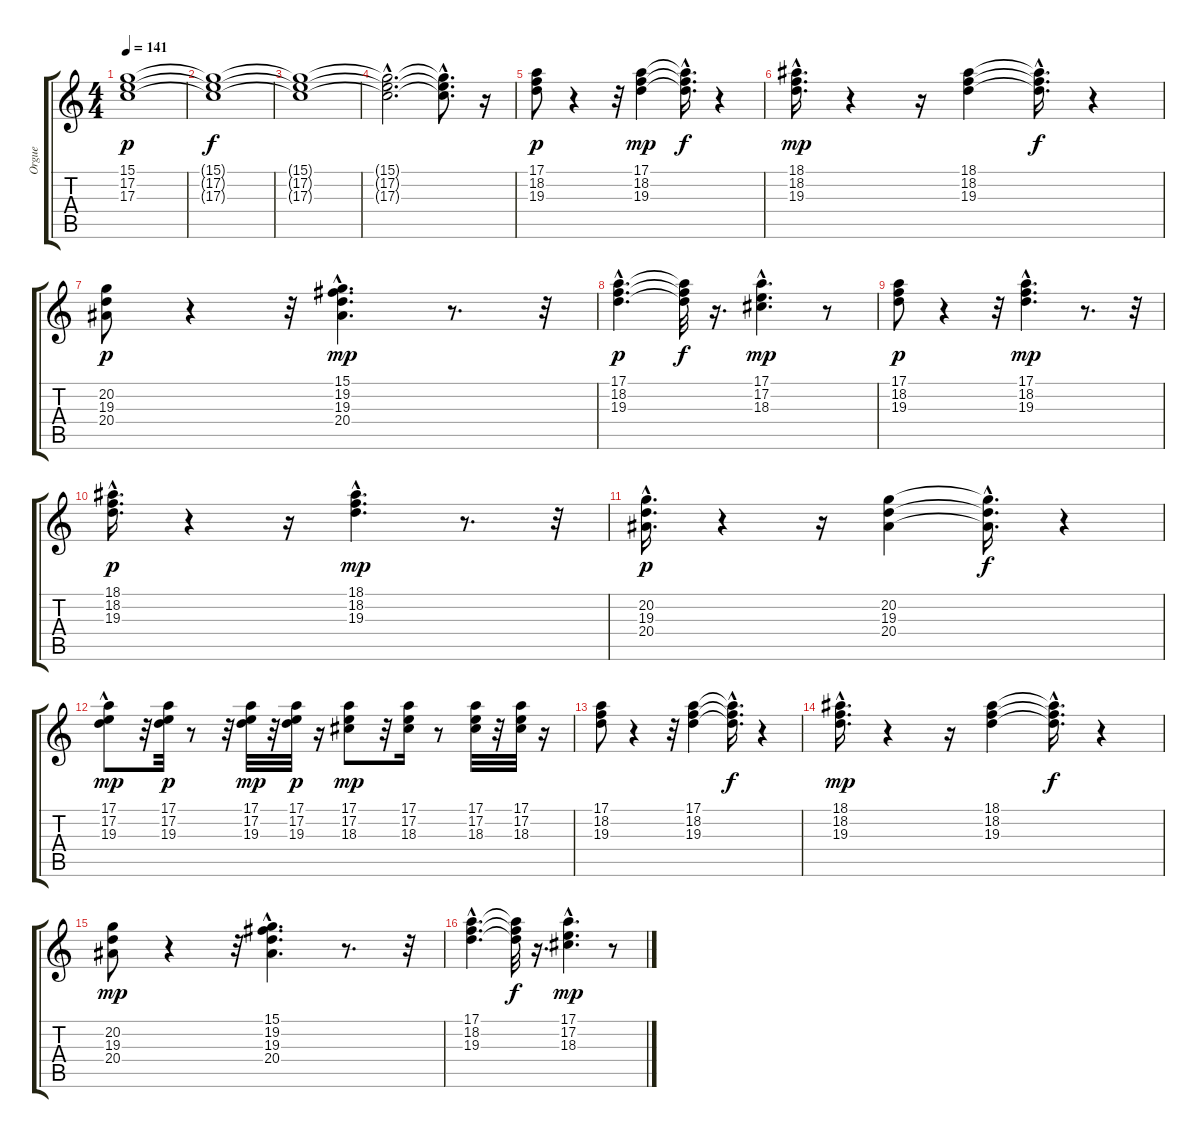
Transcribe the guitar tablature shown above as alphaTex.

\track ("Orgue" "Orgue") {instrument drawbarorgan}
\staff {score tabs}
\tuning (E4 B3 G3 D3 A2 E2) {hide}
\ts (4 4)
\tempo 141
\clef g2
\ks c
(15.1 17.2 17.3).1{dy p} |
(15.1{t} 17.2{t} 17.3{t}).1{dy f} |
(15.1{t} 17.2{t} 17.3{t}).1 |
(15.1{hac t} 17.2{hac t} 17.3{hac t}).2{d} (15.1{hac t} 17.2{hac t} 17.3{hac t}).8{d} r.16 |
(17.1 18.2 19.3).8{dy p volume 16} r.4 r.32 (17.1 18.2 19.3).4{dy mp} (17.1{hac t} 18.2{hac t} 19.3{hac t}).16{d dy f} r.4 |
(18.1{hac} 18.2{hac} 19.3{hac}).16{d dy mp} r.4 r.16 (18.1 18.2 19.3).4 (18.1{hac t} 18.2{hac t} 19.3{hac t}).16{d dy f} r.4 |
(20.2 19.3 20.4).8{dy p} r.4 r.32 (15.1{hac} 19.2 19.3{hac} 20.4).4{d dy mp} r.8{d} r.32 |
(17.1{hac} 18.2{hac} 19.3{hac}).4{d dy p} (17.1{t} 18.2{t} 19.3{t}).32{dy f} r.16{d} (17.1{hac} 17.2 18.3{hac}).4{d dy mp} r.8 |
(17.1 18.2 19.3).8{dy p} r.4 r.32 (17.1 18.2 19.3{hac}).4{d dy mp} r.8{d} r.32 |
(18.1{hac} 18.2{hac} 19.3{hac}).16{d dy p} r.4 r.16 (18.1{hac} 18.2 19.3{hac}).4{d dy mp} r.8{d} r.32 |
(20.2{hac} 19.3{hac} 20.4{hac}).16{d dy p} r.4 r.16 (20.2 19.3 20.4).4 (20.2{hac t} 19.3{t} 20.4{t}).16{d dy f} r.4 |
(17.1 17.2{hac} 19.3).8{dy mp} r.32 (17.1 17.2 19.3).32{dy p} r.8 r.32 (17.1 17.2 19.3).32{dy mp} r.32 (17.1 17.2 19.3).32{dy p} r.16 (17.1 17.2 18.3).8{dy mp} r.32 (17.1 17.2 18.3).16 r.8 (17.1 17.2 18.3).32 r.32 (17.1 17.2 18.3).32 r.16 |
(17.1 18.2 19.3).8 r.4 r.32 (17.1 18.2 19.3).4 (17.1{hac t} 18.2{hac t} 19.3{hac t}).16{d dy f} r.4 |
(18.1{hac} 18.2{hac} 19.3{hac}).16{d dy mp} r.4 r.16 (18.1 18.2 19.3).4 (18.1{hac t} 18.2{hac t} 19.3{hac t}).16{d dy f} r.4 |
(20.2 19.3 20.4).8{dy mp} r.4 r.32 (15.1{hac} 19.2 19.3{hac} 20.4).4{d} r.8{d} r.32 |
(17.1{hac} 18.2{hac} 19.3{hac}).4{d} (17.1{t} 18.2{t} 19.3{t}).32{dy f} r.16{d} (17.1{hac} 17.2 18.3).4{d dy mp} r.8
